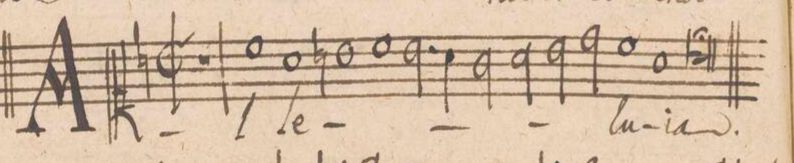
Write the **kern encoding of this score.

**kern	**text
*I"CANTVS.	*
*clefC1	*
*k[bn]	*
*met(C|)	*
*M2/1	*
1r	.
1cc	Al-
=2-	=2-
1a	-le-
1bn	.
=3-	=3-
1cc	.
*2\right	*
2.b\	.
4a\	.
=4-	=4-
2g\	.
2a\	.
2b\	.
2dd\	.
=5-	=5-
1cc	.
1a	-lu-
=6-	=6-
0bl;	-ia.
*-	*-
